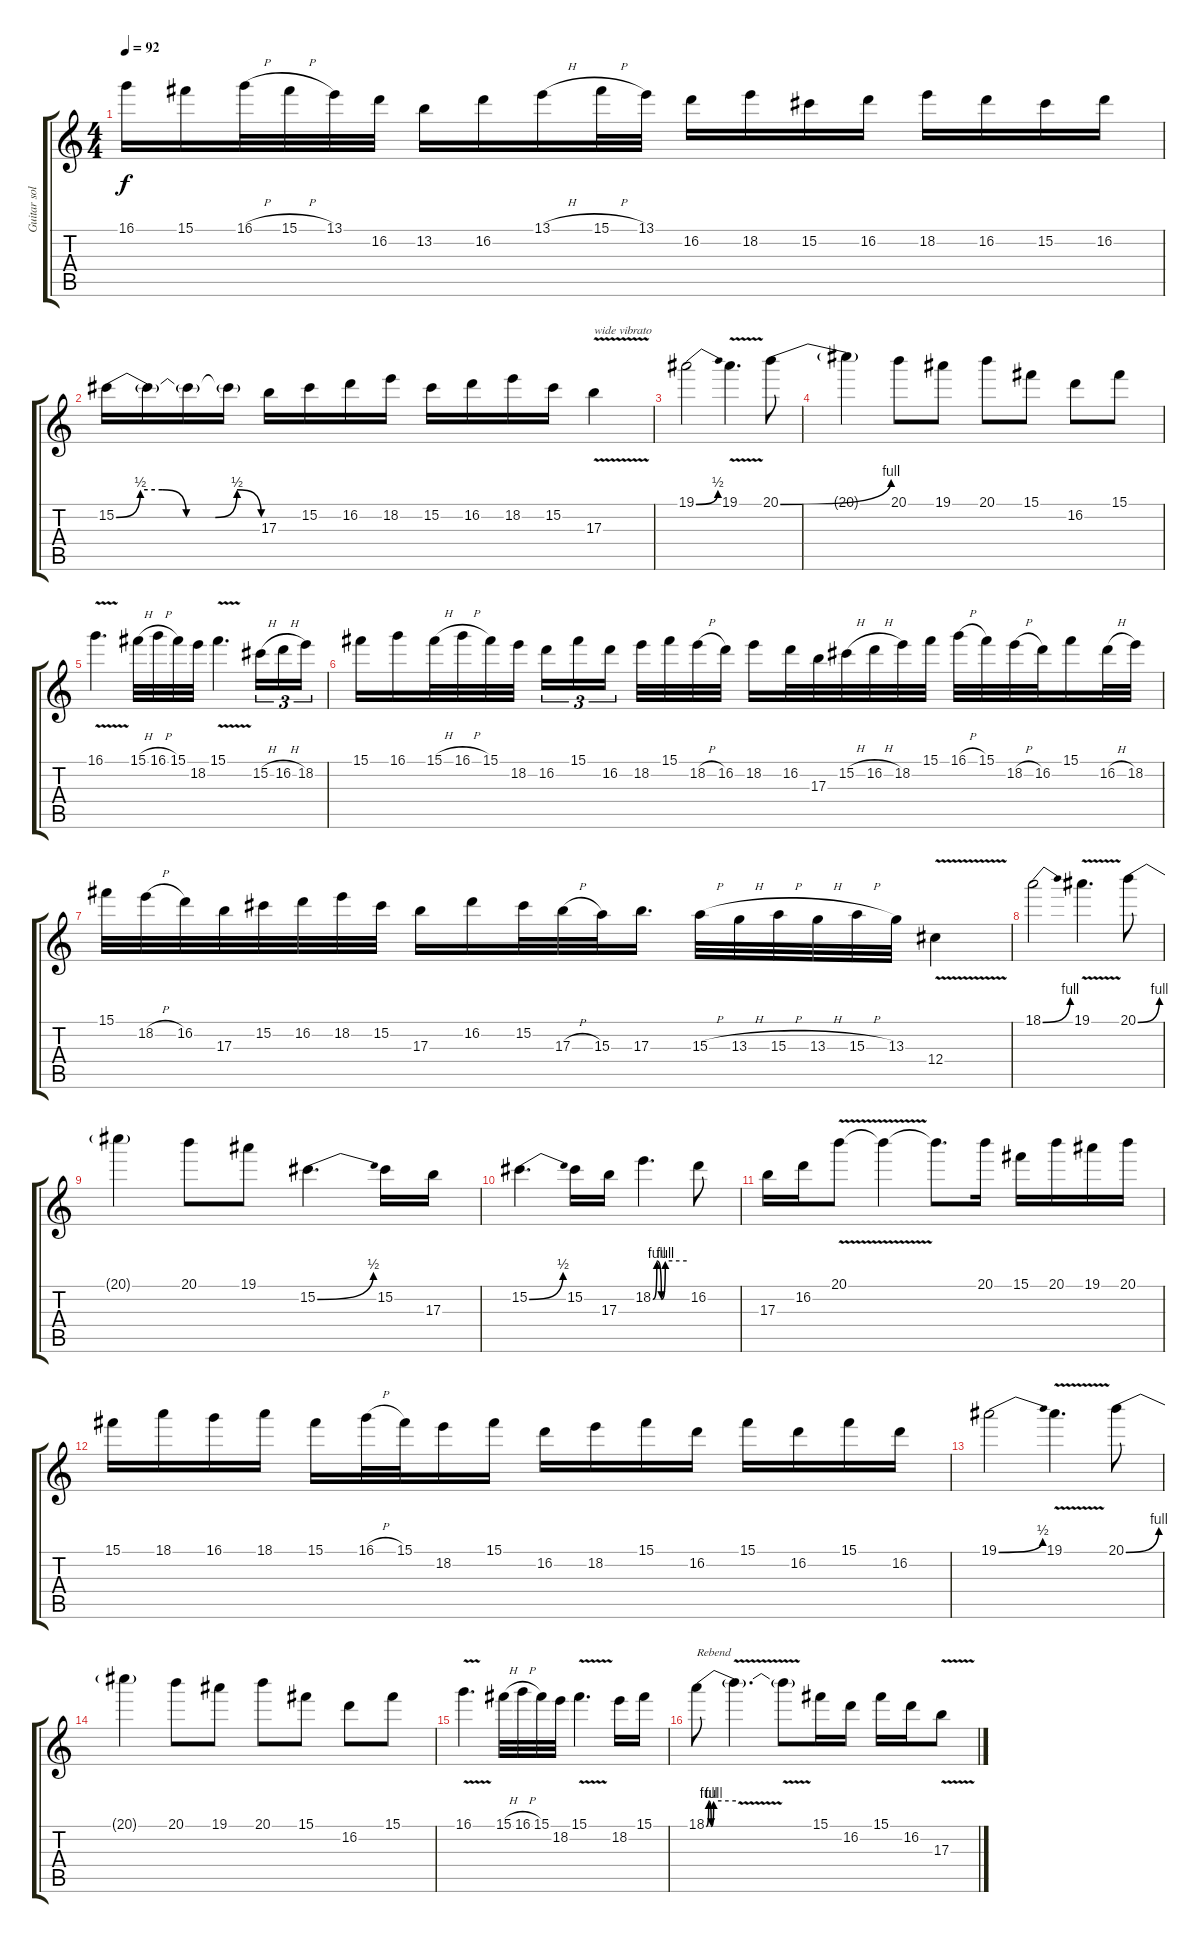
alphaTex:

\track ("Guitar solo1 (Slash)" "Guitar sol") {instrument overdrivenguitar}
\staff {score tabs}
\tuning (Eb4 Bb3 Gb3 Db3 Ab2 Eb2) {hide}
\ts (4 4)
\tempo 92
\clef g2
\ks c
16.1.16{dy f} 15.1.16 16.1{h}.32 15.1{h}.32 13.1.32 16.2.32 13.2.16 16.2.16 13.1{h}.16 15.1{h}.32 13.1.32 16.2.16 18.2.16 15.2.16 16.2.16 18.2.16 16.2.16 15.2.16 16.2.16 |
15.2{be (custom 0 0 10 2 19 2 29 0 41 0 50 2 60 0)}.16 15.2{t}.16 15.2{t}.16 15.2{t}.16 17.3.16 15.2.16 16.2.16 18.2.16 15.2.16 16.2.16 18.2.16 15.2.16 17.3{v}.4{txt "wide vibrato"} |
19.1{be (bend 0 0 60 2)}.2 19.1{v}.4{d} 20.1{be (bend 0 0 60 4)}.8 |
20.1{t}.4 20.1.8 19.1.8 20.1.8 15.1.8 16.2.8 15.1.8 |
16.1{v}.4{d} 15.1{h}.32 16.1{h}.32 15.1.32 18.2.32 15.1{v}.4{d} 15.2{h}.16{tu (3 2)} 16.2{h}.16{tu (3 2)} 18.2.16{tu (3 2)} |
15.1.16 16.1.16 15.1{h}.32 16.1{h}.32 15.1.32 18.2.32 16.2.16{tu (3 2)} 15.1.16{tu (3 2)} 16.2.16{tu (3 2) beam splitsecondary} 18.2.32 15.1.32 18.2{h}.32 16.2.32 18.2.16 16.2.32 17.3.32 15.2{h}.32 16.2{h}.32 18.2.32 15.1.32 16.1{h}.32 15.1.32 18.2{h}.32 16.2.32 15.1.16 16.2{h}.32 18.2.32 |
15.1.32 18.2{h}.32 16.2.32 17.3.32 15.2.32 16.2.32 18.2.32 15.2.32 17.3.16 16.2.16 15.2.32 17.3{h}.32 15.3.32 17.3.16{d} 15.3{h}.32 13.3{h}.32 15.3{h}.32 13.3{h}.32 15.3{h}.32 13.3.32 12.4{v}.4 |
18.1{be (bend 0 0 60 4)}.2 19.1{v}.4{d} 20.1{be (bend 0 0 60 4)}.8 |
20.1{t}.4 20.1.8 19.1.8 15.2{be (bend 0 0 60 2)}.4{d} 15.2.16 17.3.16 |
15.2{be (bend 0 0 60 2)}.4{d} 15.2.16 17.3.16 18.2{be (custom 0 0 7 4 15 0 22 4 60 4)}.4{d} 16.2.8 |
17.3.16 16.2.16 20.1{v}.8 20.1{t}.4 20.1{t}.8{d} 20.1.16 15.1.16 20.1.16 19.1.16 20.1.16 |
15.1.16 18.1.16 16.1.16 18.1.16 15.1.16 16.1{h}.32 15.1.32 18.2.16 15.1.16 16.2.16 18.2.16 15.1.16 16.2.16 15.1.16 16.2.16 15.1.16 16.2.16 |
19.1{be (bend 0 0 60 2)}.2 19.1{v}.4{d} 20.1{be (bend 0 0 60 4)}.8 |
20.1{t}.4 20.1.8 19.1.8 20.1.8 15.1.8 16.2.8 15.1.8 |
16.1{v}.4{d} 15.1{h}.32 16.1{h}.32 15.1.32 18.2.32 15.1{v}.4{d} 18.2.16 15.1.16 |
18.1{be (custom 0 0 5 4 10 0 15 4 60 4)}.8{txt "Rebend"} 18.1{v t}.4{d} 18.1{v t}.8 15.1.16 16.2.16 15.1.16 16.2.16 17.3{v}.8
